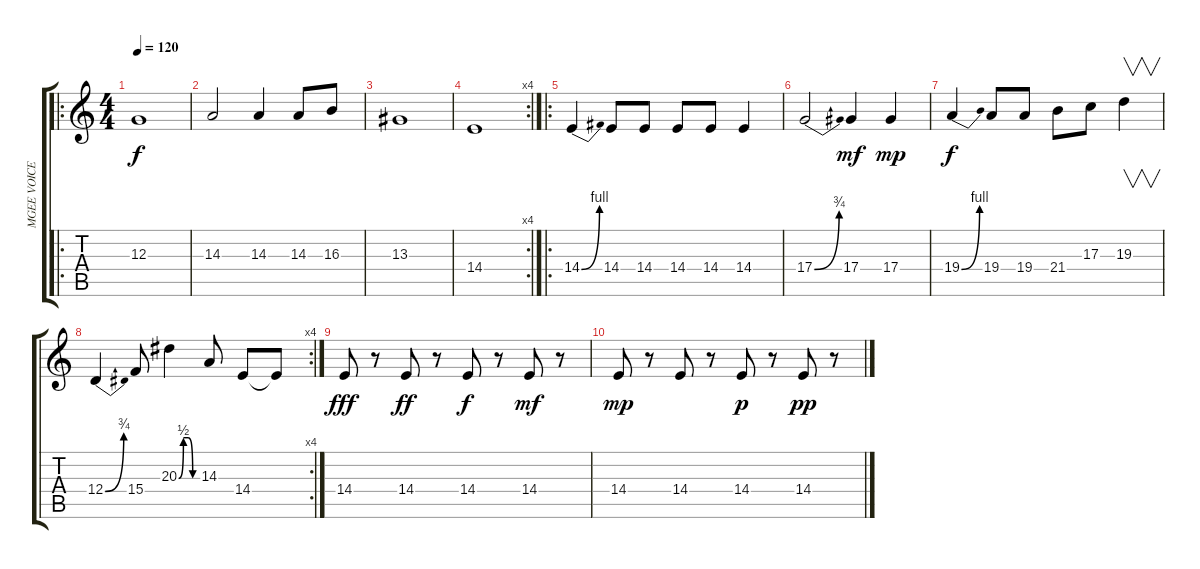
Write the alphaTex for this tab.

\track ("MGEE VOICE BACKGR. VOICE" "MGEE VOICE") {instrument lead6voice}
\staff {score tabs}
\tuning (E4 B3 G3 D3 A2 E2) {hide}
\ro
\ts (4 4)
\tempo 120
\clef g2
\ks c
12.3.1{dy f} |
14.3.2 14.3.4 14.3.8 16.3.8 |
13.3.1 |
\rc 4
14.4.1 |
\ro
14.4{be (bend 0 0 60 4)}.4{volume 16 balance 8 instrument lead6voice} 14.4.8 14.4.8 14.4.8 14.4.8 14.4.4 |
17.4{be (bend 0 0 60 3)}.2 17.4.4{dy mf} 17.4.4{dy mp} |
19.4{be (bend 0 0 60 4)}.4{dy f} 19.4.8 19.4.8 21.4.8 17.3.8 19.3.4{v} |
\rc 4
12.4{be (bend 0 0 60 3)}.4 15.4.8 20.3{be (custom 0 0 15 2 30 2 45 0 60 0)}.4 14.3.8 14.4.8 14.4{t}.8 |
14.4.8{dy fff} r.8 14.4.8{dy ff} r.8 14.4.8{dy f} r.8 14.4.8{dy mf} r.8 |
14.4.8{dy mp} r.8 14.4.8 r.8 14.4.8{dy p} r.8 14.4.8{dy pp} r.8
